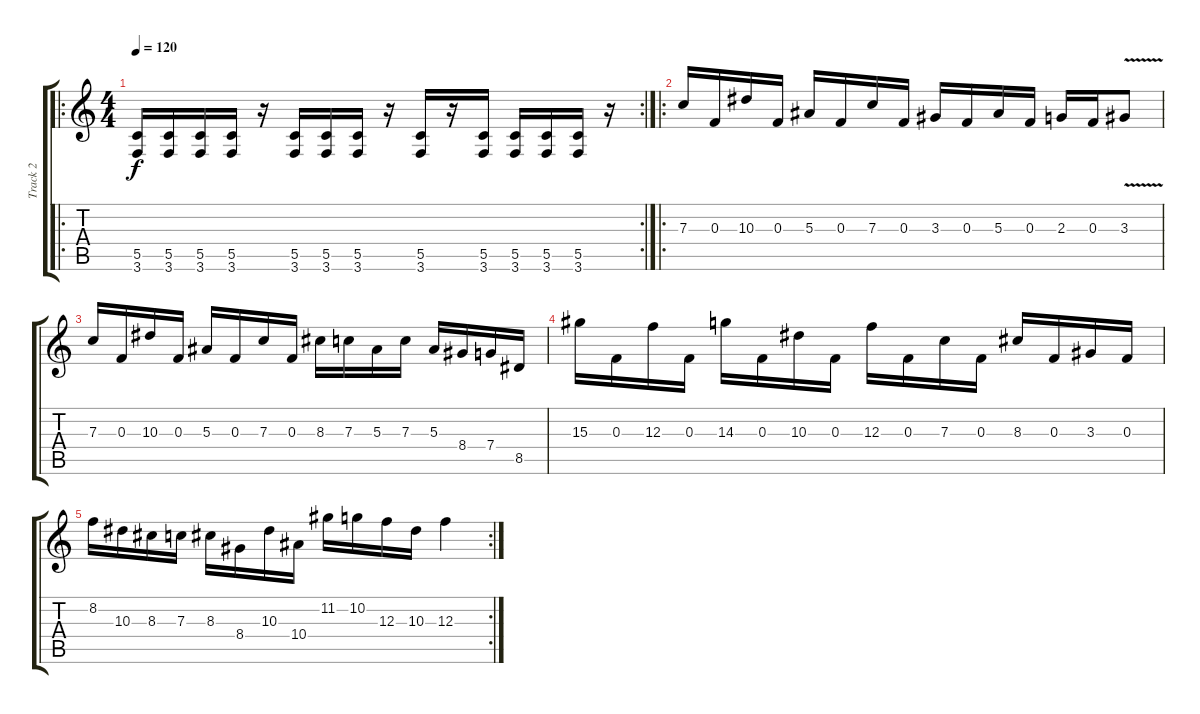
\track ("Track 2" "Track 2") {instrument distortionguitar}
\staff {score tabs}
\tuning (D4 A3 F3 C3 G2 D2) {hide}
\ro
\rc 2
\ts (4 4)
\tempo 120
\clef g2
\ks c
(5.5 3.6).16{dy f instrument distortionguitar} (5.5 3.6).16 (5.5 3.6).16 (5.5 3.6).16 r.16 (5.5 3.6).16 (5.5 3.6).16 (5.5 3.6).16 r.16 (5.5 3.6).16 r.16 (5.5 3.6).16 (5.5 3.6).16 (5.5 3.6).16 (5.5 3.6).16 r.16 |
\ro
7.3.16 0.3.16 10.3.16 0.3.16 5.3.16 0.3.16 7.3.16 0.3.16 3.3.16 0.3.16 5.3.16 0.3.16 2.3.16 0.3.16 3.3{v}.8 |
7.3.16 0.3.16 10.3.16 0.3.16 5.3.16 0.3.16 7.3.16 0.3.16 8.3.16 7.3.16 5.3.16 7.3.16 5.3.16 8.4.16 7.4.16 8.5.16 |
15.3.16 0.3.16 12.3.16 0.3.16 14.3.16 0.3.16 10.3.16 0.3.16 12.3.16 0.3.16 7.3.16 0.3.16 8.3.16 0.3.16 3.3.16 0.3.16 |
\rc 2
8.2.16 10.3.16 8.3.16 7.3.16 8.3.16 8.4.16 10.3.16 10.4.16 11.2.16 10.2.16 12.3.16 10.3.16 12.3.4
